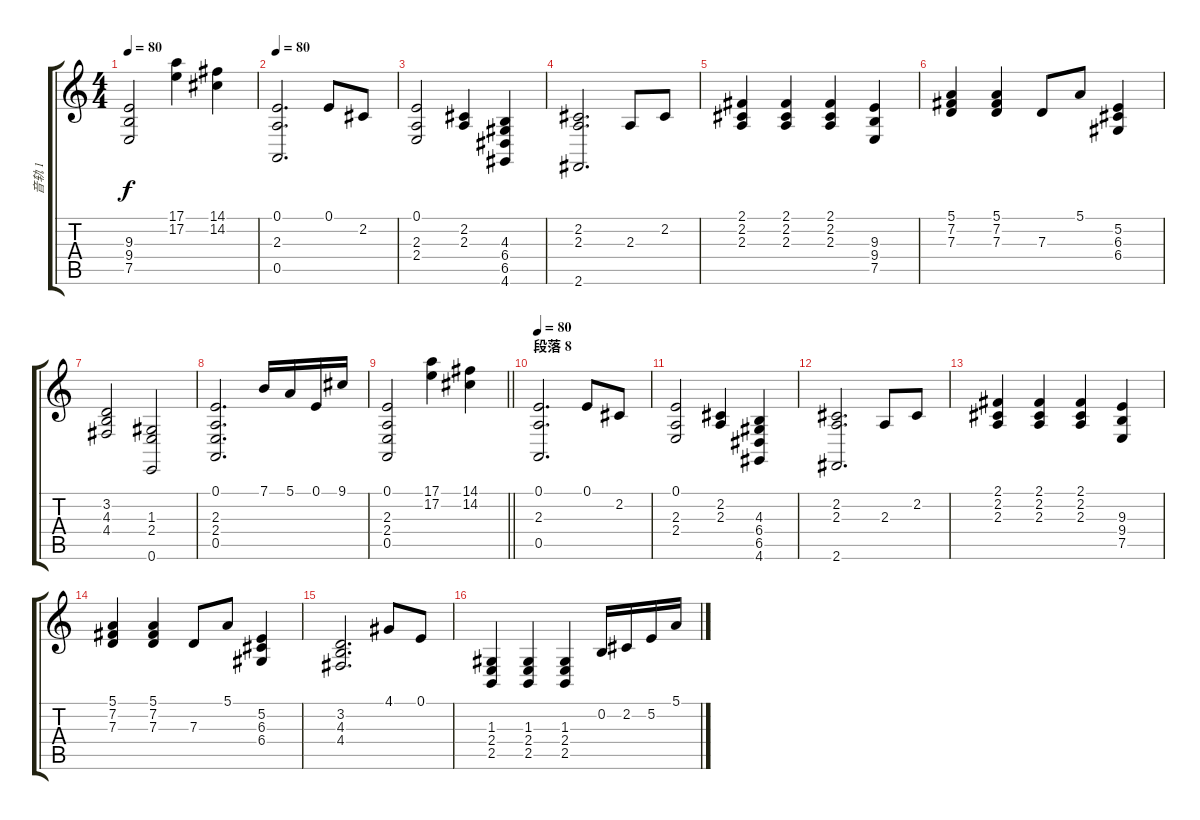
\track ("音轨 1" "音轨 1") {instrument acousticgrandpiano}
\staff {score tabs}
\tuning (E4 B3 G3 D3 A2 E2) {hide}
\ts (4 4)
\tempo 80
\clef g2
\ks c
(9.3 9.4 7.5).2{dy f} (17.1 17.2).4 (14.1 14.2).4 |
\tempo 80
(0.1 2.3 0.5).2{d} 0.1.8 2.2.8 |
(0.1 2.3 2.4).2 (2.2 2.3).4 (4.3 6.4 6.5 4.6).4 |
(2.2 2.3 2.6).2{d} 2.3.8 2.2.8 |
(2.1 2.2 2.3).4 (2.1 2.2 2.3).4 (2.1 2.2 2.3).4 (9.3 9.4 7.5).4 |
(5.1 7.2 7.3).4 (5.1 7.2 7.3).4 7.3.8 5.1.8 (5.2 6.3 6.4).4 |
(3.2 4.3 4.4).2 (1.3 2.4 0.6).2 |
(0.1 2.3 2.4 0.5).2{d} 7.1.16 5.1.16 0.1.16 9.1.16 |
\barLineRight lightlight
(0.1 2.3 2.4 0.5).2 (17.1 17.2).4 (14.1 14.2).4 |
\section ("" "段落 8")
\tempo 80
(0.1 2.3 0.5).2{d} 0.1.8 2.2.8 |
(0.1 2.3 2.4).2 (2.2 2.3).4 (4.3 6.4 6.5 4.6).4 |
(2.2 2.3 2.6).2{d} 2.3.8 2.2.8 |
(2.1 2.2 2.3).4 (2.1 2.2 2.3).4 (2.1 2.2 2.3).4 (9.3 9.4 7.5).4 |
(5.1 7.2 7.3).4 (5.1 7.2 7.3).4 7.3.8 5.1.8 (5.2 6.3 6.4).4 |
(3.2 4.3 4.4).2{d} 4.1.8 0.1.8 |
(1.3 2.4 2.5).4 (1.3 2.4 2.5).4 (1.3 2.4 2.5).4 0.2.16 2.2.16 5.2.16 5.1.16
